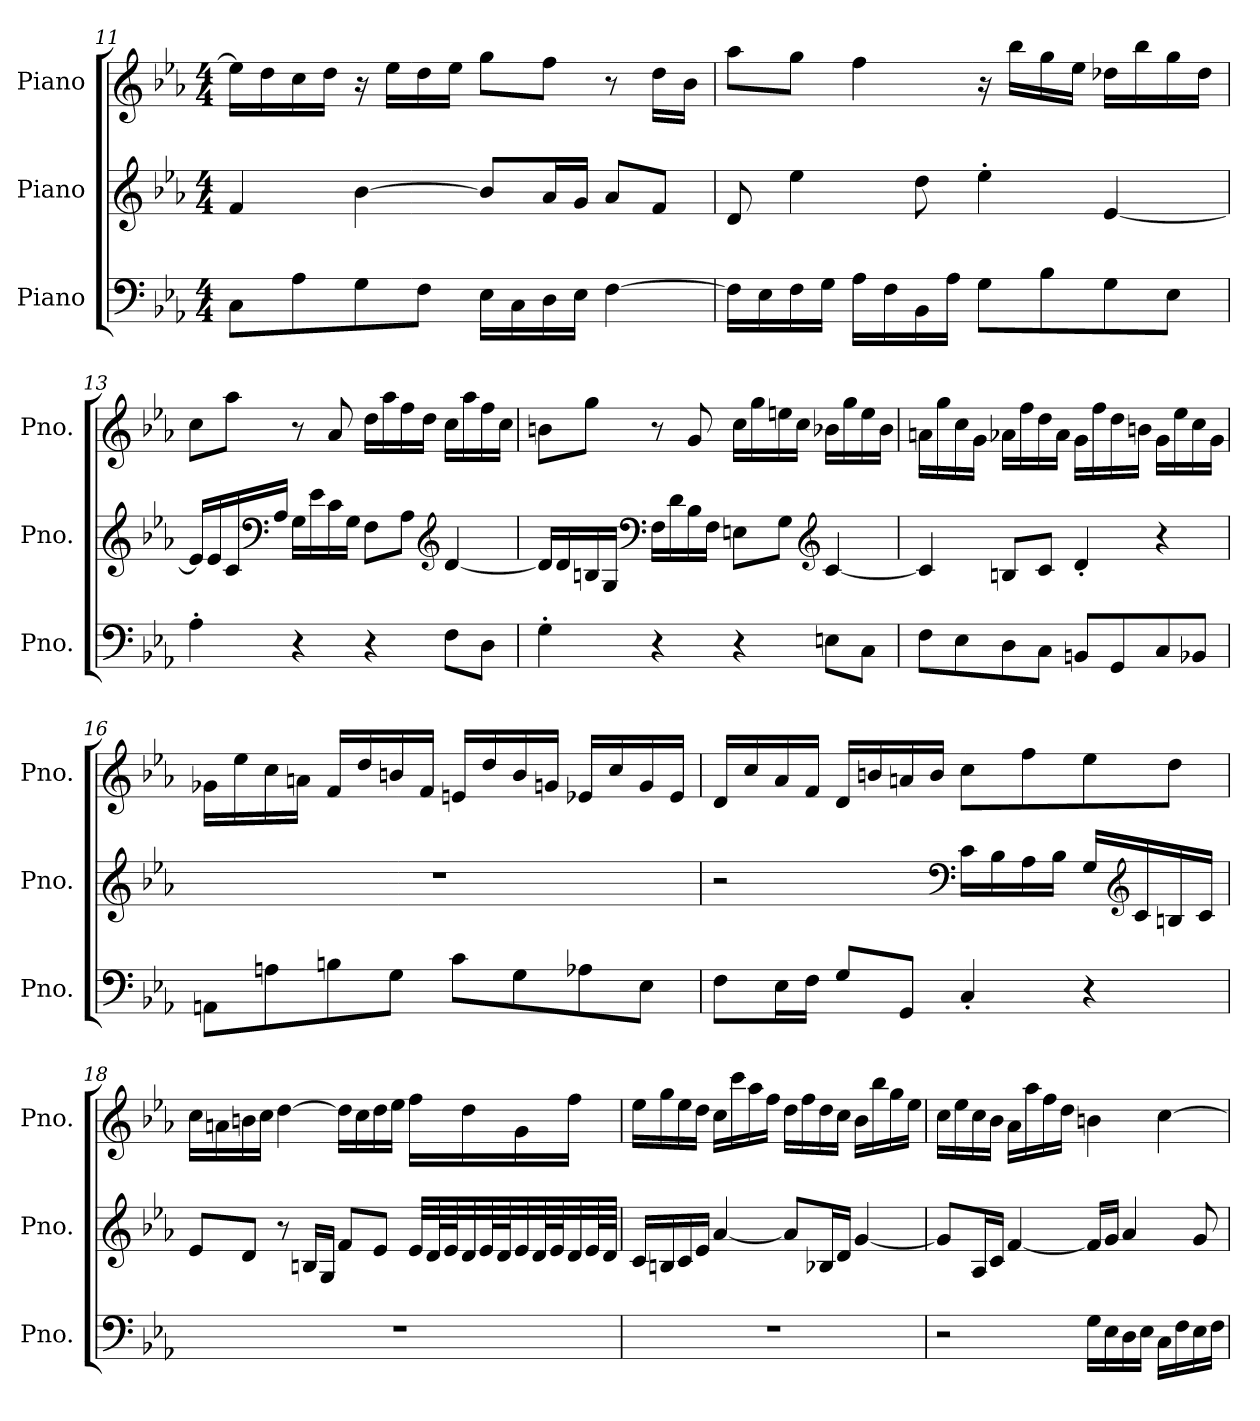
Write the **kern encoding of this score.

**kern	**kern	**kern
*part3	*part2	*part1
*staff3	*staff2	*staff1
*I"Piano	*I"Piano	*I"Piano
*I'Pno.	*I'Pno.	*I'Pno.
*clefF4	*clefG2	*clefG2
*k[b-e-a-]	*k[b-e-a-]	*k[b-e-a-]
*M4/4	*M4/4	*M4/4
=11	=11	=11
8C\L	4f/	16ee-\LL]
.	.	16dd\
8A-\	.	16cc\
.	.	16dd\JJ
8G\	[4b-\	16r
.	.	16ee-\LL
8F\J	.	16dd\
.	.	16ee-\JJ
16E-\LL	8b-/L]	8gg\L
16C\	.	.
16D\	16a-/L	8ff\J
16E-\JJ	16g/JJ	.
[4F\	8a-/L	8r
.	8f/J	16dd\LL
.	.	16b-\JJ
!!LO:LB:g=z
=12	=12	=12
16F\LL]	8d/	8aa-\L
16E-\	.	.
16F\	4ee-\	8gg\J
16G\JJ	.	.
16A-\LL	.	4ff\
16F\	.	.
16BB-\	8dd\	.
16A-\JJ	.	.
8G\L	4ee-'\	16r
.	.	16bb-\LL
8B-\	.	16gg\
.	.	16ee-\JJ
8G\	[4e-/	16dd-X\LL
.	.	16bb-\
8E-\J	.	16gg\
.	.	16dd-\JJ
=13	=13	=13
4A-'\	16e-/LL]	8cc\L
.	16e-/	.
.	16c/	8aa-\J
*	*clefF4	*
.	16A-/JJ	.
4r	16G\LL	8r
.	16e-\	.
.	16c\	8a-/
.	16G\JJ	.
4r	8F\L	16dd\LL
.	.	16aa-\
.	8A-\J	16ff\
.	.	16dd\JJ
*	*clefG2	*
8F\L	[4d/	16cc\LL
.	.	16aa-\
8D\J	.	16ff\
.	.	16cc\JJ
!!LO:LB:g=z
=14	=14	=14
4G'\	16d/LL]	8bn\L
.	16d/	.
.	16Bn/	8gg\J
.	16G/JJ	.
*	*clefF4	*
4r	16F\LL	8r
.	16d\	.
.	16B\	8g/
.	16F\JJ	.
4r	8En\L	16cc\LL
.	.	16gg\
.	8G\J	16een\
.	.	16cc\JJ
*	*clefG2	*
8En\L	[4c/	16b-X\LL
.	.	16gg\
8C\J	.	16ee\
.	.	16b-\JJ
=15	=15	=15
8F\L	4c/]	16an\LL
.	.	16gg\
8E-\	.	16cc\
.	.	16g\JJ
8D\	8Bn/L	16a-X\LL
.	.	16ff\
8C\J	8c/J	16dd\
.	.	16a-\JJ
8BBn/L	4d'/	16g\LL
.	.	16ff\
8GG/	.	16dd\
.	.	16bn\JJ
8C/	4r	16g\LL
.	.	16ee-\
8BB-X/J	.	16cc\
.	.	16g\JJ
!!LO:PB:g=z
=16	=16	=16
8AAn\L	1r	16g-X\LL
.	.	16ee-\
8An\	.	16cc\
.	.	16an\JJ
8Bn\	.	16f/LL
.	.	16dd/
8G\J	.	16bn/
.	.	16f/JJ
8c\L	.	16en/LL
.	.	16dd/
8G\	.	16b/
.	.	16gn/JJ
8A-X\	.	16e-X/LL
.	.	16cc/
8E-\J	.	16g/
.	.	16e-/JJ
=17	=17	=17
8F\L	2r	16d/LL
.	.	16cc/
16E-\L	.	16a-/
16F\JJ	.	16f/JJ
8G/L	.	16d/LL
.	.	16bn/
8GG/J	.	16an/
.	.	16b/JJ
*	*clefF4	*
4C'/	16c\LL	8cc\L
.	16B-\	.
.	16A-\	8ff\
.	16B-\JJ	.
4r	16G/LL	8ee-\
*	*clefG2	*
.	16c/	.
.	16Bn/	8dd\J
.	16c/JJ	.
!!LO:LB:g=z
=18	=18	=18
1r	8e-/L	16cc\LL
.	.	16an\
.	8d/J	16bn\
.	.	16cc\JJ
.	8r	[4dd\
.	16Bn/LL	.
.	16G/JJ	.
.	8f/L	16dd\LL]
.	.	16cc\
.	8e-/J	16dd\
.	.	16ee-\JJ
.	32e-/LLL	16ff\LL
.	64d/L	.
.	64e-/J	.
.	32d/	16dd\
.	64e-/L	.
.	64d/J	.
.	32e-/	16g\
.	64d/L	.
.	64e-/J	.
.	32d/	16ff\JJ
.	64e-/L	.
.	64d/JJJJ	.
=19	=19	=19
1r	16c/LL	16ee-\LL
.	16Bn/	16gg\
.	16c/	16ee-\
.	16e-/JJ	16dd\JJ
.	[4a-/	16cc\LL
.	.	16ccc\
.	.	16aa-\
.	.	16ff\JJ
.	8a-/L]	16dd\LL
.	.	16ff\
.	16B-X/L	16dd\
.	16d/JJ	16cc\JJ
.	[4g/	16b-\LL
.	.	16bb-\
.	.	16gg\
.	.	16ee-\JJ
!!LO:LB:g=z
=20	=20	=20
2r	8g/L]	16cc\LL
.	.	16ee-\
.	16A-/L	16cc\
.	16c/JJ	16b-\JJ
.	[4f/	16a-\LL
.	.	16aa-\
.	.	16ff\
.	.	16dd\JJ
16G\LL	16f/LL]	4bn\
16E-\	16g/JJ	.
16D\	4a-/	.
16E-\JJ	.	.
16C\LL	.	[4cc\
16F\	.	.
16E-\	8g/	.
16F\JJ	.	.
=	=	=
*-	*-	*-
